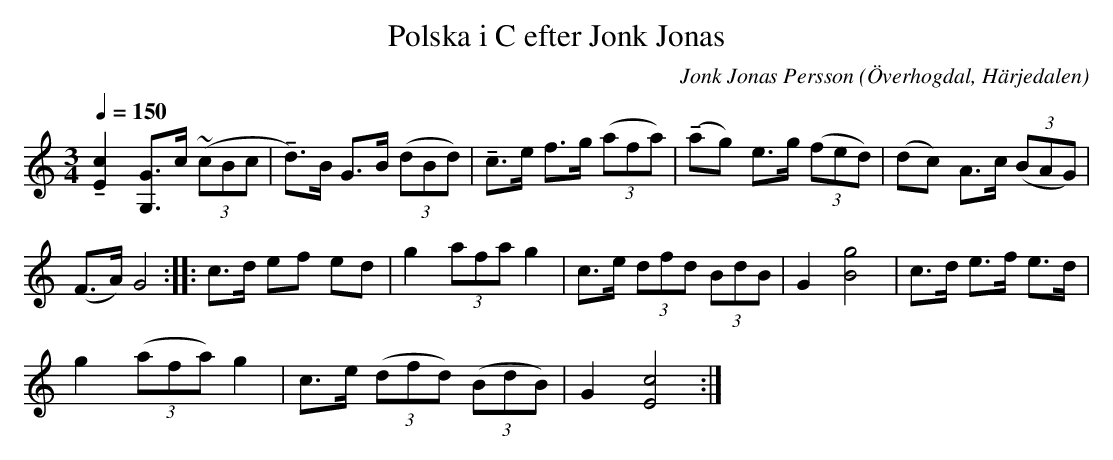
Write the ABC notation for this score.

X:1
T:Polska i C efter Jonk Jonas
O:Överhogdal, Härjedalen
Q:1/4=150
M:3/4
C:Jonk Jonas Persson
K:C
!tenuto![c2E2] [GG,]>c ((3~cBc | !tenuto!d)>B G>B ((3dBd) | !tenuto!c>e f>g ((3afa) | (!tenuto!ag) e>g ((3fed) | (dc) A>c ((3BAG) |
(F>A) G4 :: c>d ef ed | g2 (3afa g2 | c>e (3dfd (3BdB | G2 [g4B4] | c>d e>f e>d |
g2 ((3afa) g2 | c>e ((3dfd) ((3BdB) | G2 [c4E4] :|
